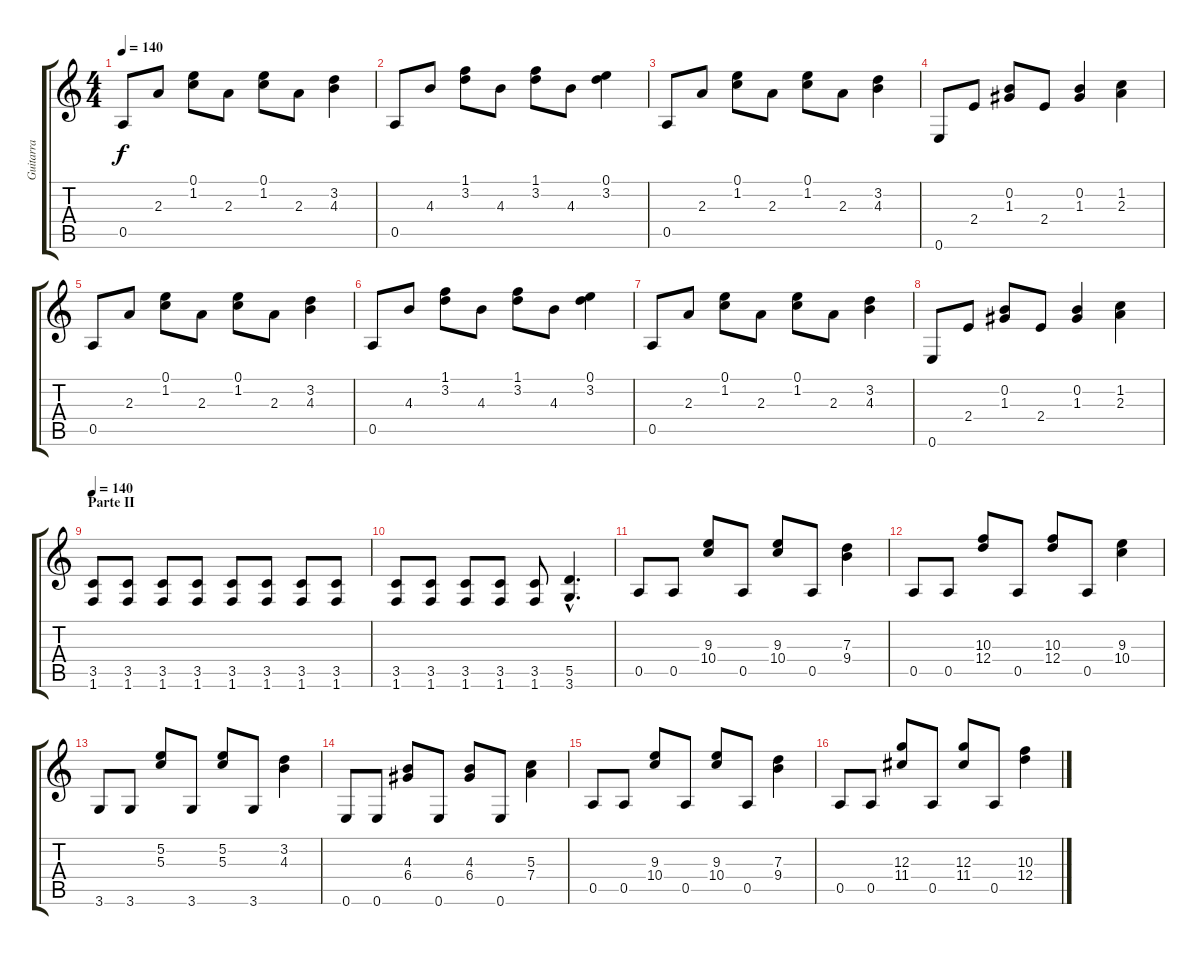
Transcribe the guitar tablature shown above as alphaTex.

\track ("Guitarra" "Guitarra") {instrument electricguitarclean}
\staff {score tabs}
\tuning (E4 B3 G3 D3 A2 E2) {hide}
\ts (4 4)
\tempo 140
\clef g2
\ks c
0.5.8{dy f} 2.3.8 (0.1 1.2).8 2.3.8 (0.1 1.2).8 2.3.8 (3.2 4.3).4 |
0.5.8 4.3.8 (1.1 3.2).8 4.3.8 (1.1 3.2).8 4.3.8 (0.1 3.2).4 |
0.5.8 2.3.8 (0.1 1.2).8 2.3.8 (0.1 1.2).8 2.3.8 (3.2 4.3).4 |
0.6.8 2.4.8 (0.2 1.3).8 2.4.8 (0.2 1.3).4 (1.2 2.3).4 |
0.5.8 2.3.8 (0.1 1.2).8 2.3.8 (0.1 1.2).8 2.3.8 (3.2 4.3).4 |
0.5.8 4.3.8 (1.1 3.2).8 4.3.8 (1.1 3.2).8 4.3.8 (0.1 3.2).4 |
0.5.8 2.3.8 (0.1 1.2).8 2.3.8 (0.1 1.2).8 2.3.8 (3.2 4.3).4 |
0.6.8 2.4.8 (0.2 1.3).8 2.4.8 (0.2 1.3).4 (1.2 2.3).4 |
\section ("" "Parte II")
\tempo 140
(3.5 1.6).8{volume 2 instrument overdrivenguitar} (3.5 1.6).8{volume 11} (3.5 1.6).8 (3.5 1.6).8 (3.5 1.6).8 (3.5 1.6).8 (3.5 1.6).8 (3.5 1.6).8 |
(3.5 1.6).8 (3.5 1.6).8 (3.5 1.6).8 (3.5 1.6).8 (3.5 1.6).8 (5.5{hac} 3.6{hac}).4{d} |
0.5.8 0.5.8 (9.3 10.4).8 0.5.8 (9.3 10.4).8 0.5.8 (7.3 9.4).4 |
0.5.8 0.5.8 (10.3 12.4).8 0.5.8 (10.3 12.4).8 0.5.8 (9.3 10.4).4 |
3.6.8 3.6.8 (5.2 5.3).8 3.6.8 (5.2 5.3).8 3.6.8 (3.2 4.3).4 |
0.6.8 0.6.8 (4.3 6.4).8 0.6.8 (4.3 6.4).8 0.6.8 (5.3 7.4).4 |
0.5.8 0.5.8 (9.3 10.4).8 0.5.8 (9.3 10.4).8 0.5.8 (7.3 9.4).4 |
0.5.8 0.5.8 (12.3 11.4).8 0.5.8 (12.3 11.4).8 0.5.8 (10.3 12.4).4
